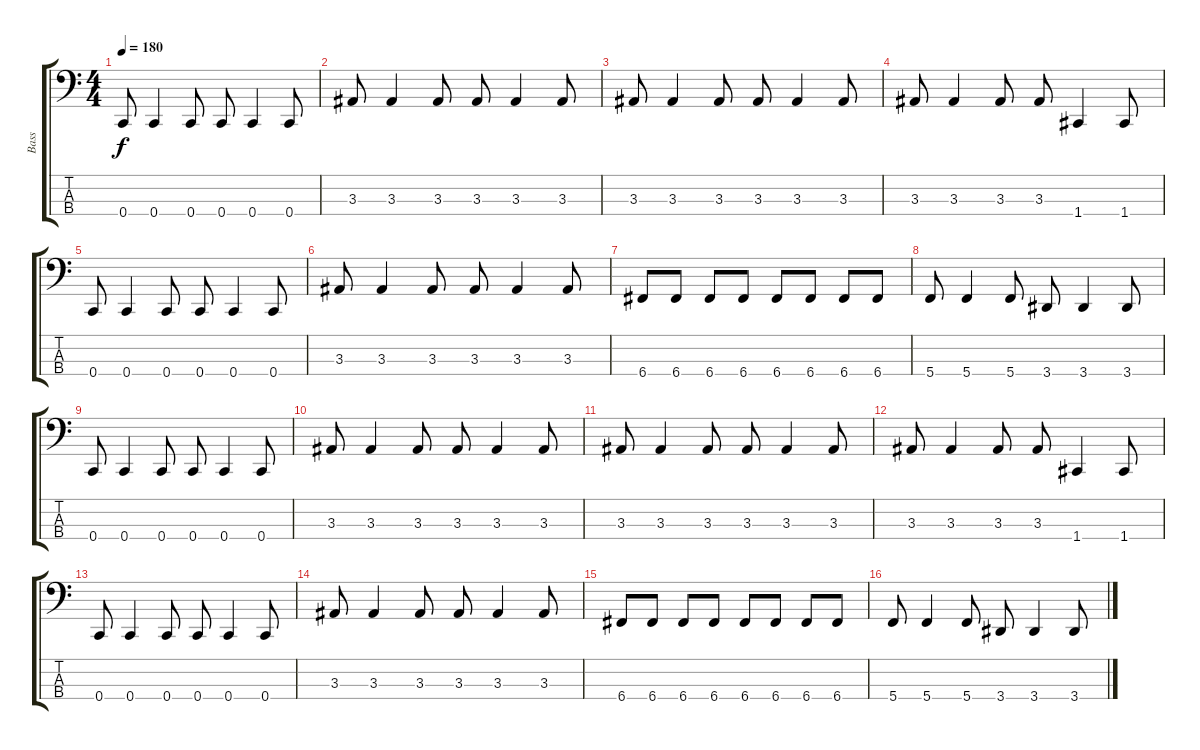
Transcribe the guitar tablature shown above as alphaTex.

\track ("Bass" "Bass") {instrument electricbasspick}
\staff {score tabs}
\tuning (F2 C2 G1 C1) {hide}
\ts (4 4)
\tempo 180
\clef f4
\ks c
0.4.8{dy f} 0.4.4 0.4.8 0.4.8 0.4.4 0.4.8 |
3.3.8 3.3.4 3.3.8 3.3.8 3.3.4 3.3.8 |
3.3.8 3.3.4 3.3.8 3.3.8 3.3.4 3.3.8 |
3.3.8 3.3.4 3.3.8 3.3.8 1.4.4 1.4.8 |
0.4.8 0.4.4 0.4.8 0.4.8 0.4.4 0.4.8 |
3.3.8 3.3.4 3.3.8 3.3.8 3.3.4 3.3.8 |
6.4.8 6.4.8 6.4.8 6.4.8 6.4.8 6.4.8 6.4.8 6.4.8 |
5.4.8 5.4.4 5.4.8 3.4.8 3.4.4 3.4.8 |
0.4.8 0.4.4 0.4.8 0.4.8 0.4.4 0.4.8 |
3.3.8 3.3.4 3.3.8 3.3.8 3.3.4 3.3.8 |
3.3.8 3.3.4 3.3.8 3.3.8 3.3.4 3.3.8 |
3.3.8 3.3.4 3.3.8 3.3.8 1.4.4 1.4.8 |
0.4.8 0.4.4 0.4.8 0.4.8 0.4.4 0.4.8 |
3.3.8 3.3.4 3.3.8 3.3.8 3.3.4 3.3.8 |
6.4.8 6.4.8 6.4.8 6.4.8 6.4.8 6.4.8 6.4.8 6.4.8 |
5.4.8 5.4.4 5.4.8 3.4.8 3.4.4 3.4.8
